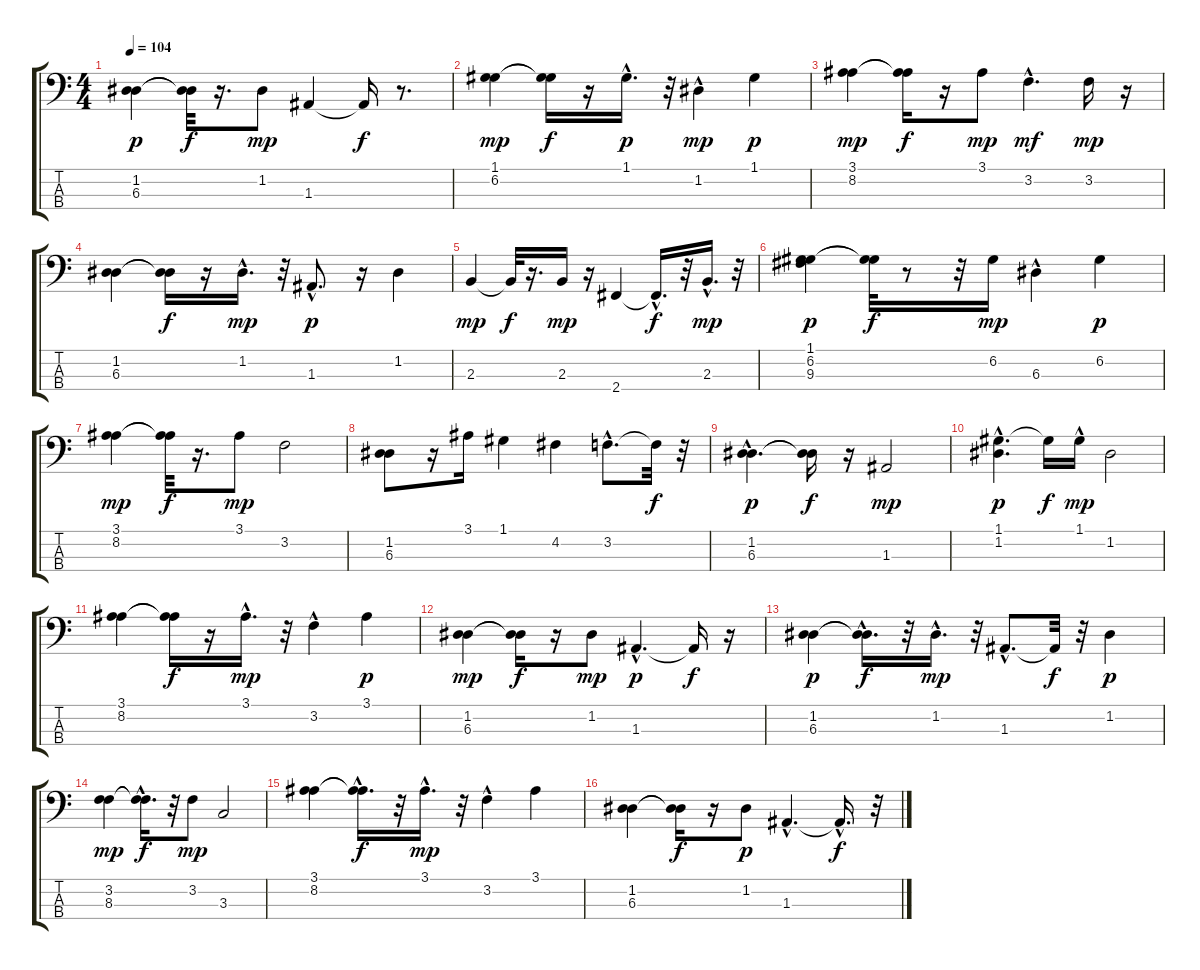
\track "" {instrument electricbassfinger}
\staff {score tabs}
\tuning (G2 D2 A1 E1) {hide}
\ts (4 4)
\tempo 104
\clef f4
\ks c
(1.2 6.3).4{dy p} (1.2{t} 6.3{t}).32{dy f} r.16{d} 1.2.8{dy mp} 1.3.4 1.3{t}.16{dy f} r.8{d} |
(1.1 6.2).4{dy mp} (1.1{t} 6.2{t}).16{dy f} r.16 1.1{hac}.16{d dy p} r.32 1.2{hac}.4{dy mp} 1.1.4{dy p} |
(3.1 8.2).4{dy mp} (3.1{t} 8.2{t}).16{dy f} r.16 3.1.8{dy mp} 3.2{hac}.4{d dy mf} 3.2.16{dy mp} r.16 |
(1.2 6.3).4 (1.2{t} 6.3{t}).16{dy f} r.16 1.2{hac}.16{d dy mp} r.32 1.3{hac}.8{d dy p} r.16 1.2.4 |
2.3.4{dy mp} 2.3{t}.32{dy f} r.16{d} 2.3.16{dy mp} r.16 2.4.4 2.4{hac t}.16{d dy f} r.32 2.3{hac}.16{d dy mp} r.32 |
(1.1 6.2 9.3).4{dy p} (1.1{t} 6.2{t}).32{dy f} r.8 r.32 6.2.16{dy mp} 6.3{hac}.4 6.2.4{dy p} |
(3.1 8.2).4{dy mp} (3.1{t} 8.2{t}).32{dy f} r.16{d} 3.1.8{dy mp} 3.2.2 |
(1.2 6.3).8 r.16 3.1.16 1.1.4 4.2.4 3.2{hac}.8{d} 3.2{t}.32{dy f} r.32 |
(1.2{hac} 6.3{hac}).4{d dy p} (1.2{t} 6.3{t}).16{dy f} r.16 1.3.2{dy mp} |
(1.1{hac} 1.2{hac}).4{d dy p} 1.1{t}.16{dy f} 1.1{hac}.16{dy mp} 1.2.2 |
(3.1 8.2).4 (3.1{t} 8.2{t}).16{dy f} r.16 3.1{hac}.16{d dy mp} r.32 3.2{hac}.4 3.1.4{dy p} |
(1.2 6.3).4{dy mp} (1.2{t} 6.3{t}).16{dy f} r.16 1.2.8{dy mp} 1.3{hac}.4{d dy p} 1.3{t}.16{dy f} r.16 |
(1.2 6.3).4{dy p} (1.2{hac t} 6.3{hac t}).16{d dy f} r.32 1.2{hac}.16{d dy mp} r.32 1.3{hac}.8{d} 1.3{t}.32{dy f} r.32 1.2.4{dy p} |
(3.2 8.3).4{dy mp} (3.2{hac t} 8.3{hac t}).16{d dy f} r.32 3.2.8{dy mp} 3.3.2 |
(3.1 8.2).4 (3.1{hac t} 8.2{hac t}).16{d dy f} r.32 3.1{hac}.16{d dy mp} r.32 3.2{hac}.4 3.1.4 |
(1.2 6.3).4 (1.2{t} 6.3{t}).16{dy f} r.16 1.2.8{dy p} 1.3{hac}.4{d} 1.3{hac t}.16{d dy f} r.32
